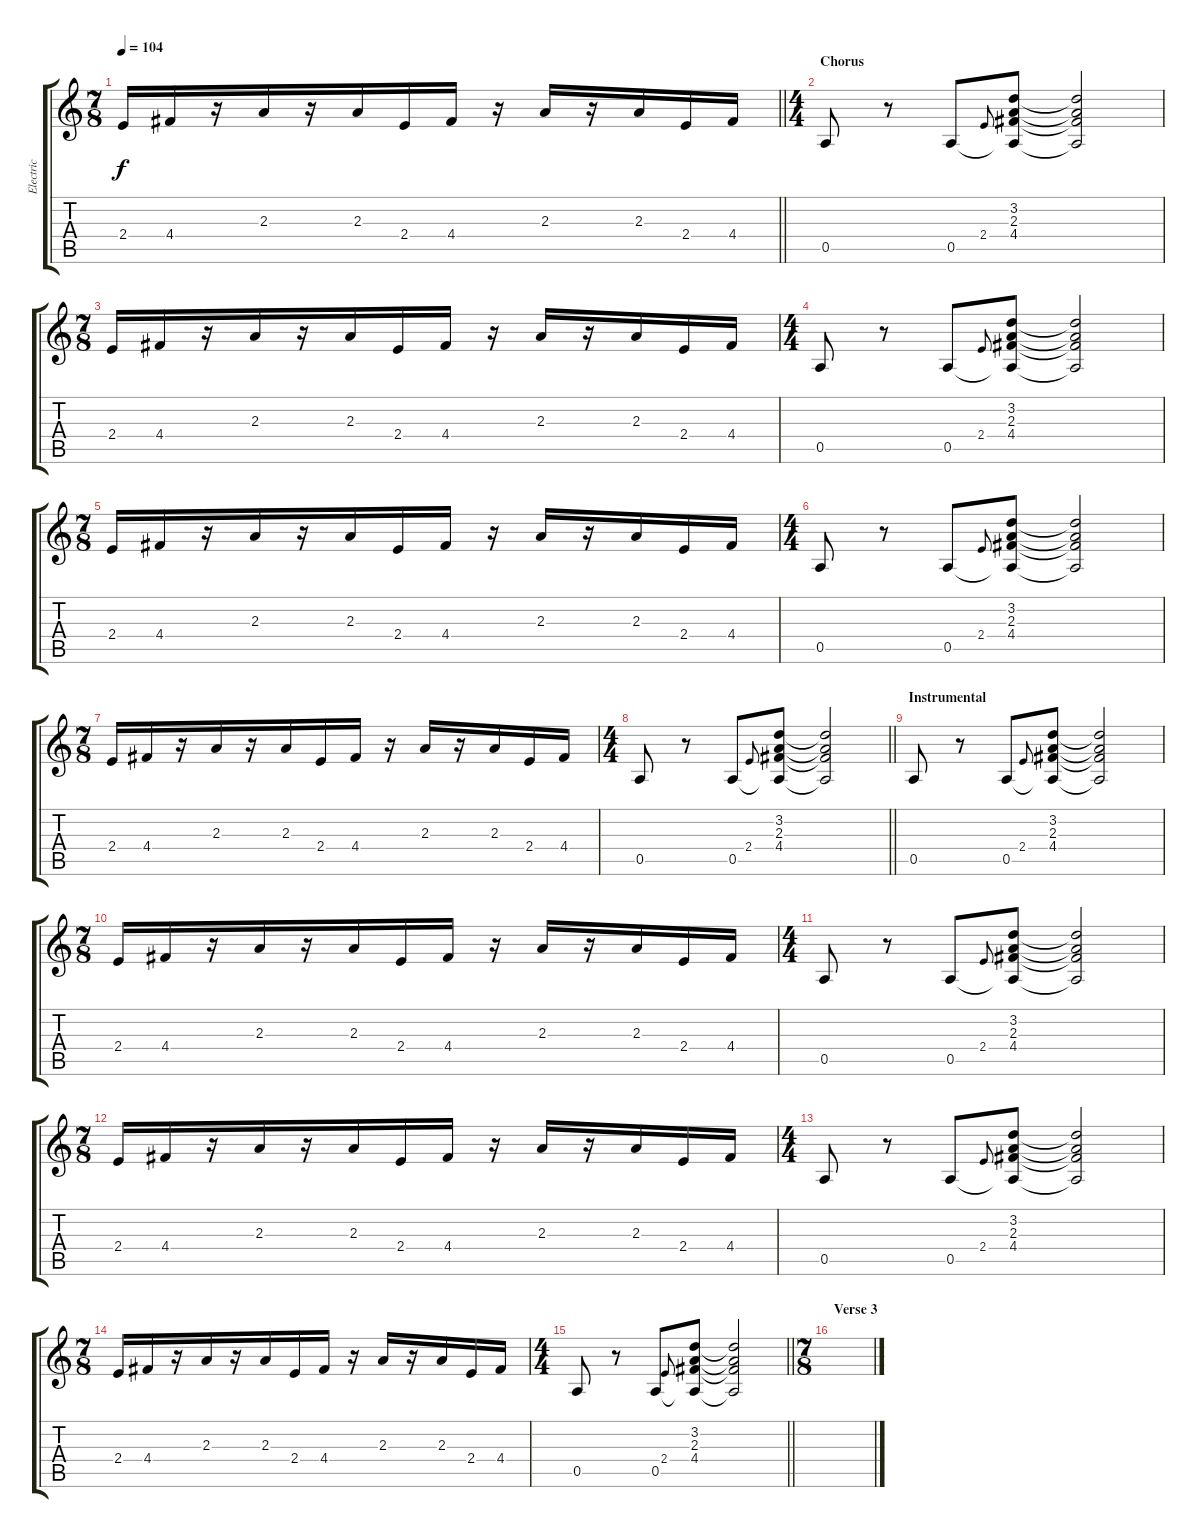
\track ("Electric" "Electric") {instrument distortionguitar}
\staff {score tabs}
\tuning (E4 B3 G3 D3 A2 E2) {hide}
\ts (7 8)
\tempo 104
\clef g2
\barLineRight lightlight
\ks c
2.4.16{dy f} 4.4.16 r.16 2.3.16 r.16 2.3.16 2.4.16 4.4.16 r.16 2.3.16 r.16 2.3.16 2.4.16 4.4.16 |
\ts (4 4)
\section ("" "Chorus")
0.5.8 r.8 0.5.8 2.4.8{gr onbeat} (3.2 2.3 4.4 0.5{t}).8 (3.2{t} 2.3{t} 4.4{t} 0.5{t}).2 |
\ts (7 8)
2.4.16 4.4.16 r.16 2.3.16 r.16 2.3.16 2.4.16 4.4.16 r.16 2.3.16 r.16 2.3.16 2.4.16 4.4.16 |
\ts (4 4)
0.5.8 r.8 0.5.8 2.4.8{gr onbeat} (3.2 2.3 4.4 0.5{t}).8 (3.2{t} 2.3{t} 4.4{t} 0.5{t}).2 |
\ts (7 8)
2.4.16 4.4.16 r.16 2.3.16 r.16 2.3.16 2.4.16 4.4.16 r.16 2.3.16 r.16 2.3.16 2.4.16 4.4.16 |
\ts (4 4)
0.5.8 r.8 0.5.8 2.4.8{gr onbeat} (3.2 2.3 4.4 0.5{t}).8 (3.2{t} 2.3{t} 4.4{t} 0.5{t}).2 |
\ts (7 8)
2.4.16 4.4.16 r.16 2.3.16 r.16 2.3.16 2.4.16 4.4.16 r.16 2.3.16 r.16 2.3.16 2.4.16 4.4.16 |
\ts (4 4)
\barLineRight lightlight
0.5.8 r.8 0.5.8 2.4.8{gr onbeat} (3.2 2.3 4.4 0.5{t}).8 (3.2{t} 2.3{t} 4.4{t} 0.5{t}).2 |
\section ("" "Instrumental")
0.5.8 r.8 0.5.8 2.4.8{gr onbeat} (3.2 2.3 4.4 0.5{t}).8 (3.2{t} 2.3{t} 4.4{t} 0.5{t}).2 |
\ts (7 8)
2.4.16 4.4.16 r.16 2.3.16 r.16 2.3.16 2.4.16 4.4.16 r.16 2.3.16 r.16 2.3.16 2.4.16 4.4.16 |
\ts (4 4)
0.5.8 r.8 0.5.8 2.4.8{gr onbeat} (3.2 2.3 4.4 0.5{t}).8 (3.2{t} 2.3{t} 4.4{t} 0.5{t}).2 |
\ts (7 8)
2.4.16 4.4.16 r.16 2.3.16 r.16 2.3.16 2.4.16 4.4.16 r.16 2.3.16 r.16 2.3.16 2.4.16 4.4.16 |
\ts (4 4)
0.5.8 r.8 0.5.8 2.4.8{gr onbeat} (3.2 2.3 4.4 0.5{t}).8 (3.2{t} 2.3{t} 4.4{t} 0.5{t}).2 |
\ts (7 8)
2.4.16 4.4.16 r.16 2.3.16 r.16 2.3.16 2.4.16 4.4.16 r.16 2.3.16 r.16 2.3.16 2.4.16 4.4.16 |
\ts (4 4)
\barLineRight lightlight
0.5.8 r.8 0.5.8 2.4.8{gr onbeat} (3.2 2.3 4.4 0.5{t}).8 (3.2{t} 2.3{t} 4.4{t} 0.5{t}).2 |
\ts (7 8)
\section ("" "Verse 3")
